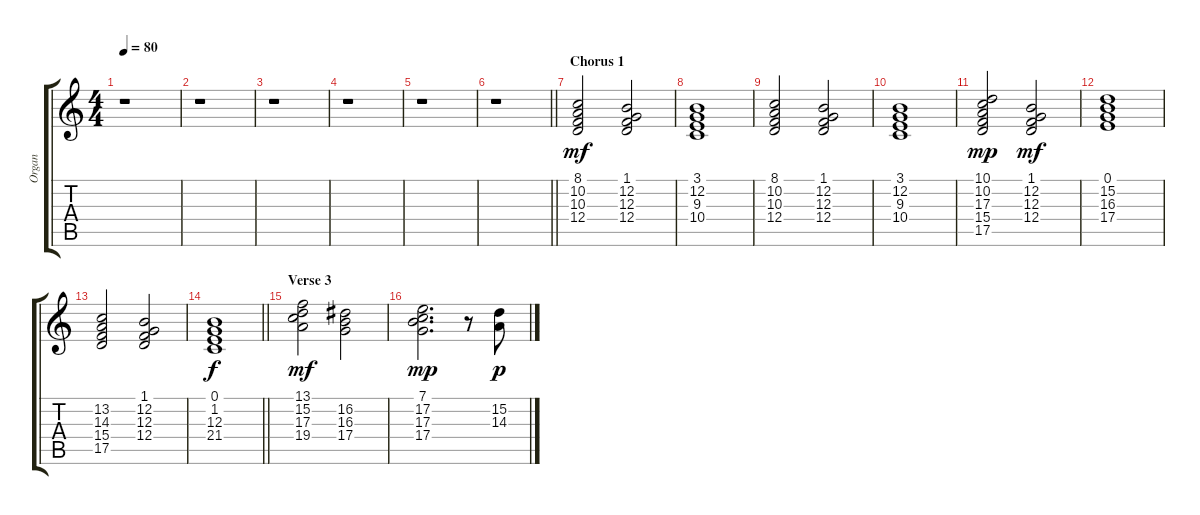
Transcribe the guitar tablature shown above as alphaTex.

\track ("Organ" "Organ") {instrument drawbarorgan}
\staff {score tabs}
\tuning (E4 B3 G3 D3 A2 E2) {hide}
\ts (4 4)
\tempo 80
\clef g2
\ks c
r.1{dy mf} |
r.1 |
r.1 |
r.1 |
r.1 |
\barLineRight lightlight
r.1 |
\section ("" "Chorus 1")
(8.1 10.2 10.3 12.4).2 (1.1 12.2 12.3 12.4).2 |
(3.1 12.2 9.3 10.4).1 |
(8.1 10.2 10.3 12.4).2 (1.1 12.2 12.3 12.4).2 |
(3.1 12.2 9.3 10.4).1 |
(10.1 10.2 17.3 15.4 17.5).2{dy mp} (1.1 12.2 12.3 12.4).2{dy mf} |
(0.1 15.2 16.3 17.4).1 |
(13.2 14.3 15.4 17.5).2 (1.1 12.2 12.3 12.4).2 |
\barLineRight lightlight
(0.1 1.2 12.3 21.4).1{dy f} |
\section ("" "Verse 3")
(13.1 15.2 17.3 19.4).2{dy mf} (16.2 16.3 17.4).2 |
(7.1 17.2 17.3 17.4).2{d dy mp} r.8 (15.2 14.3).8{dy p}
